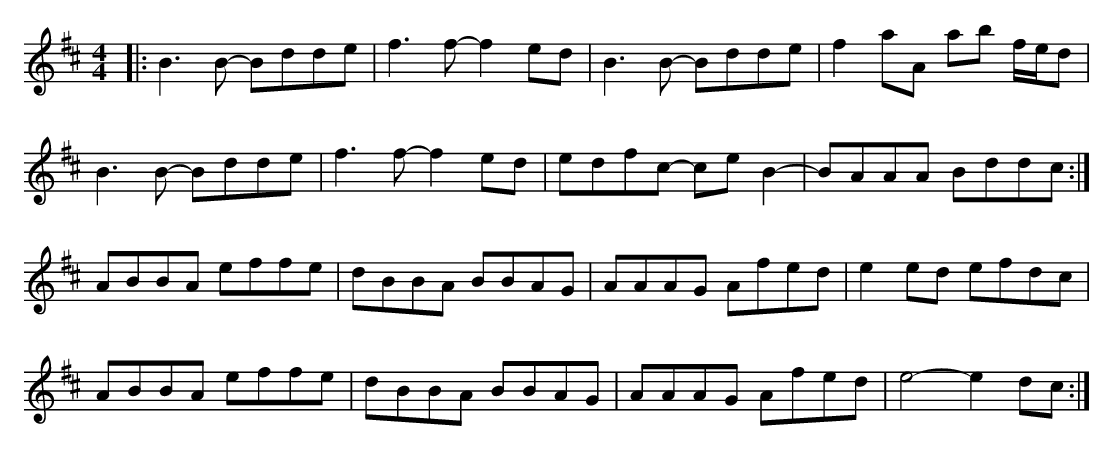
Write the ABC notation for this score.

X:1
M:4/4
K:Bmin
|:B3B- Bdde|f3f- f2ed|B3B- Bdde|f2aA ab f/e/d|
B3B- Bdde|f3f- f2ed|edfc- ceB2-|BAAA Bddc:|
ABBA effe|dBBA BBAG|AAAG Afed|e2ed efdc|
ABBA effe|dBBA BBAG|AAAG Afed|e4- e2dc:|
